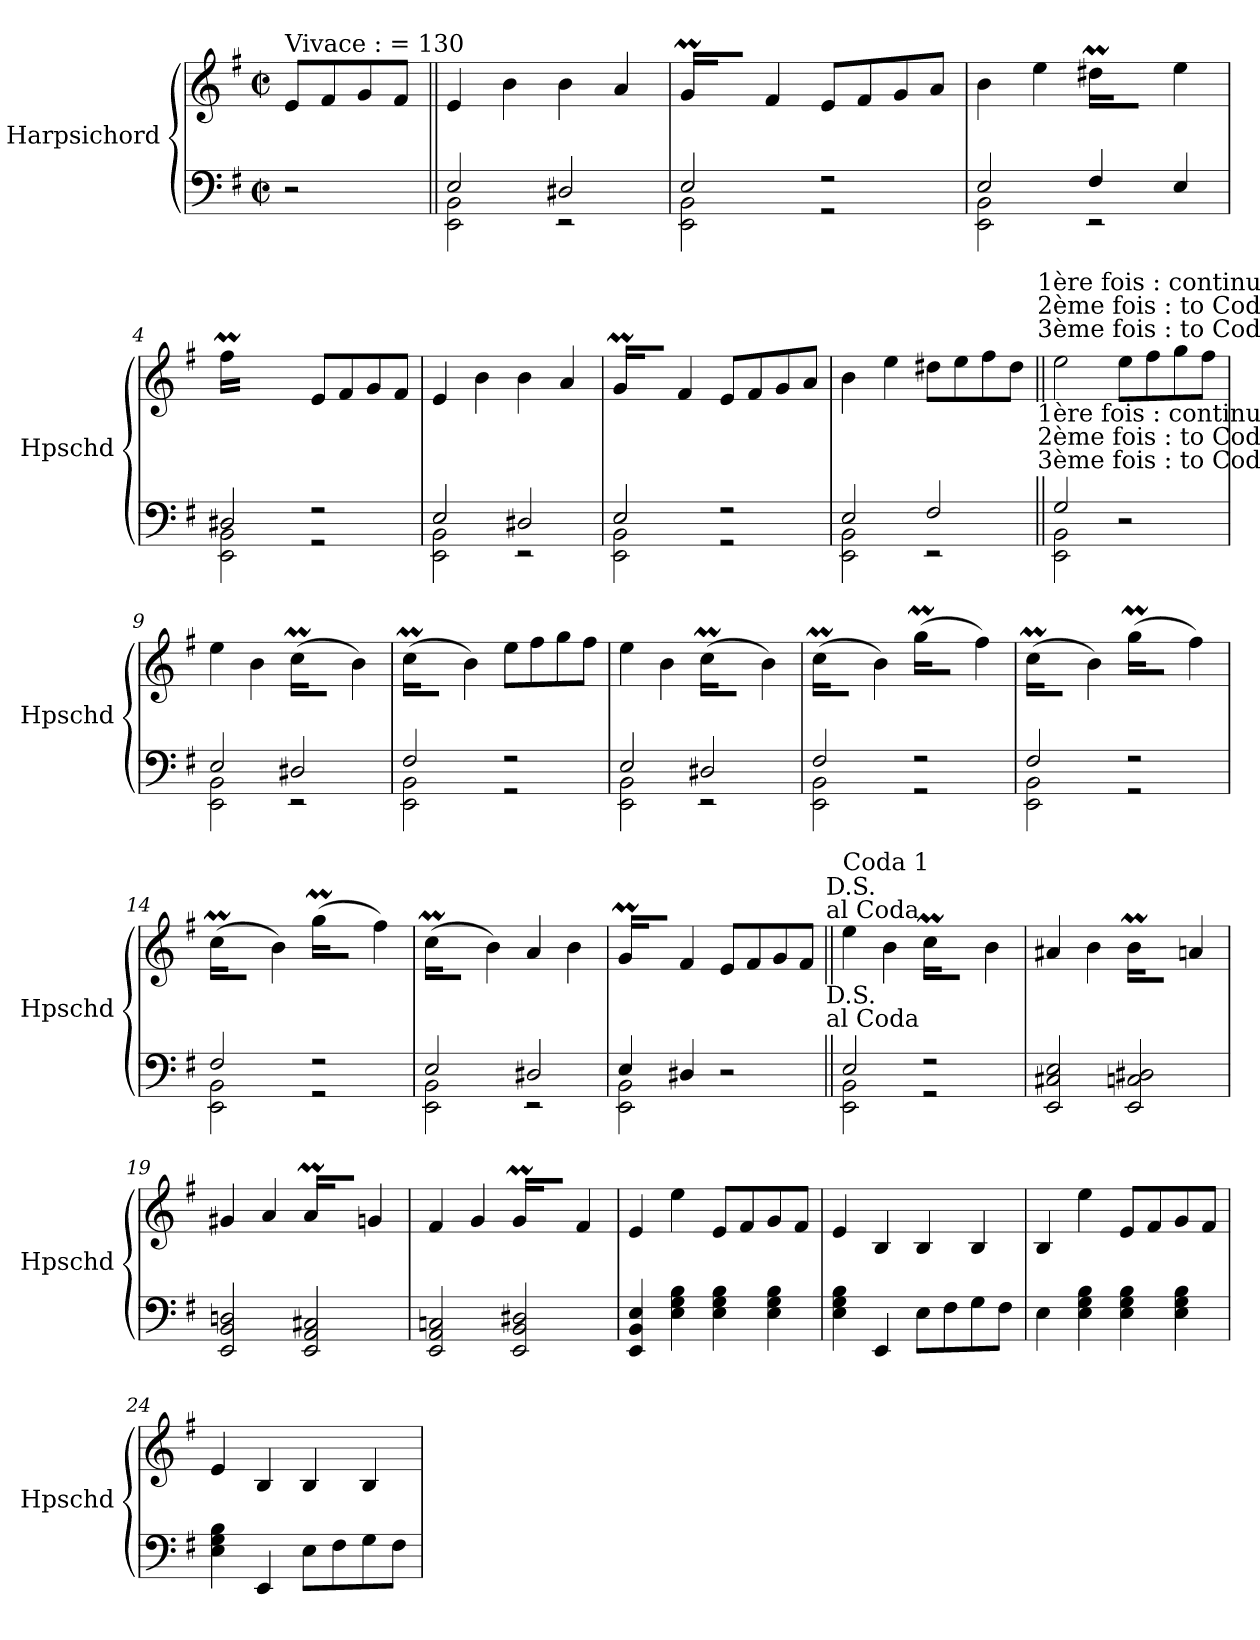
**kern	**kern
*part1	*part1
*staff2	*staff1
*I"Harpsichord	*
*I'Hpschd	*
*clefF4	*clefG2
*k[f#]	*k[f#]
*G:	*G:
*M2/2	*M2/2
*met(c|)	*met(c|)
=	=
!	!LO:TX:a:t=Vivace &colon;   = 130
2r	8e/L
.	8f#/
.	8g/
.	8f#/J
=1||	=1||
*^	*
2E/	2EE\ 2BB\	4e/
.	.	4b\
2D#X/	2rEE	4b\
.	.	4a/
=2	=2	=2
2E/	2EE\ 2BB\	16gM/LL
.	.	16a/Jyy
.	.	8g/Jyy
.	.	4f#/
2r	2r	8e/L
.	.	8f#/
.	.	8g/
.	.	8a/J
=3	=3	=3
2E/	2EE\ 2BB\	4b\
.	.	4ee\
4F#/	2rEE	16dd#Xm\LL
.	.	16ee\Jyy
.	.	8dd#\Jyy
4E/	.	4ee\
=4	=4	=4
2D#X/	2EE\ 2BB\	16ff#m\LL
.	.	16gg\JJyy
.	.	4.ff#\yy
2r	2r	8e/L
.	.	8f#/
.	.	8g/
.	.	8f#/J
=5	=5	=5
2E/	2EE\ 2BB\	4e/
.	.	4b\
2D#X/	2rEE	4b\
.	.	4a/
=6	=6	=6
2E/	2EE\ 2BB\	16gM/LL
.	.	16a/Jyy
.	.	8g/Jyy
.	.	4f#/
2r	2r	8e/L
.	.	8f#/
.	.	8g/
.	.	8a/J
=7	=7	=7
2E/	2EE\ 2BB\	4b\
.	.	4ee\
2F#/	2rEE	8dd#X\L
.	.	8ee\
.	.	8ff#\
.	.	8dd#\J
!	!	!LO:TX:a:t=1ère  fois &colon; continuer\n2ème fois &colon; to Coda 1\n3ème fois &colon; to Coda 2
!LO:TX:a:t=1ère  fois &colon; continuer\n2ème fois &colon; to Coda 1\n3ème fois &colon; to Coda 2	!	!
!!LO:LB:g=z
=8||	=8||	=8||
2G/	2EE\ 2BB\	2ee\
2r	2ryy	8ee\L
.	.	8ff#\
.	.	8gg\
.	.	8ff#\J
=9	=9	=9
2E/	2EE\ 2BB\	4ee\
.	.	4b\
2D#X/	2rEE	(16ccM\LL
.	.	16dd\Jyy
.	.	8cc\Jyy
.	.	4b\)
=10	=10	=10
2F#/	2EE\ 2BB\	(16ccM\LL
.	.	16dd\Jyy
.	.	8cc\Jyy
.	.	4b\)
2r	2r	8ee\L
.	.	8ff#\
.	.	8gg\
.	.	8ff#\J
=11	=11	=11
2E/	2EE\ 2BB\	4ee\
.	.	4b\
2D#X/	2rEE	(16ccM\LL
.	.	16dd\Jyy
.	.	8cc\Jyy
.	.	4b\)
=12	=12	=12
2F#/	2EE\ 2BB\	(16ccM\LL
.	.	16dd\Jyy
.	.	8cc\Jyy
.	.	4b\)
2r	2r	(16ggM\LL
.	.	16aa\Jyy
.	.	8gg\Jyy
.	.	4ff#\)
=13	=13	=13
2F#/	2EE\ 2BB\	(16ccM\LL
.	.	16dd\Jyy
.	.	8cc\Jyy
.	.	4b\)
2r	2r	(16ggM\LL
.	.	16aa\Jyy
.	.	8gg\Jyy
.	.	4ff#\)
=14	=14	=14
2F#/	2EE\ 2BB\	(16ccM\LL
.	.	16dd\Jyy
.	.	8cc\Jyy
.	.	4b\)
2r	2r	(16ggM\LL
.	.	16aa\Jyy
.	.	8gg\Jyy
.	.	4ff#\)
=15	=15	=15
2E/	2EE\ 2BB\	(16ccM\LL
.	.	16dd\Jyy
.	.	8cc\Jyy
.	.	4b\)
2D#X/	2rEE	4a/
.	.	4b\
=16	=16	=16
4E/	2EE\ 2BB\	16gM/LL
.	.	16a/Jyy
.	.	8g/Jyy
4D#X/	.	4f#/
2r	2ryy	8e/L
.	.	8f#/
.	.	8g/
.	.	8f#/J
!	!	!LO:TX:a:t=D.S.\nal Coda
!LO:TX:a:t=D.S.\nal Coda	!	!
!!LO:LB:g=z
=17||	=17||	=17||
!	!	!LO:TX:a:t=Coda 1
2E/	2EE\ 2BB\	4ee\
.	.	4b\
2r	2r	16ccM\LL
.	.	16dd\Jyy
.	.	8cc\Jyy
.	.	4b\
*v	*v	*
=18	=18
2EE/ 2C#X/ 2E/	4a#X/
.	4b\
2EE/ 2Cn/ 2D#X/	16bm\LL
.	16cc\Jyy
.	8b\Jyy
.	4an/
=19	=19
2EE/ 2BB/ 2Dni/	4g#X/
.	4a/
2EE/ 2AA/ 2C#X/	16aM/LL
.	16b/Jyy
.	8a/Jyy
.	4gn/
=20	=20
2EE/ 2AA/ 2Cni/	4f#/
.	4g/
2EE/ 2BB/ 2D#X/	16gM/LL
.	16a/Jyy
.	8g/Jyy
.	4f#/
=21	=21
4EE/ 4BB/ 4E/	4e/
4E\ 4G\ 4B\	4ee\
4E\ 4G\ 4B\	8e/L
.	8f#/
4E\ 4G\ 4B\	8g/
.	8f#/J
=22	=22
4E\ 4G\ 4B\	4e/
4EE/	4B/
8E\L	4B/
8F#\	.
8G\	4B/
8F#\J	.
=23	=23
4E\	4B/
4E\ 4G\ 4B\	4ee\
4E\ 4G\ 4B\	8e/L
.	8f#/
4E\ 4G\ 4B\	8g/
.	8f#/J
=24	=24
4E\ 4G\ 4B\	4e/
4EE/	4B/
8E\L	4B/
8F#\	.
8G\	4B/
8F#\J	.
=	=
*-	*-
